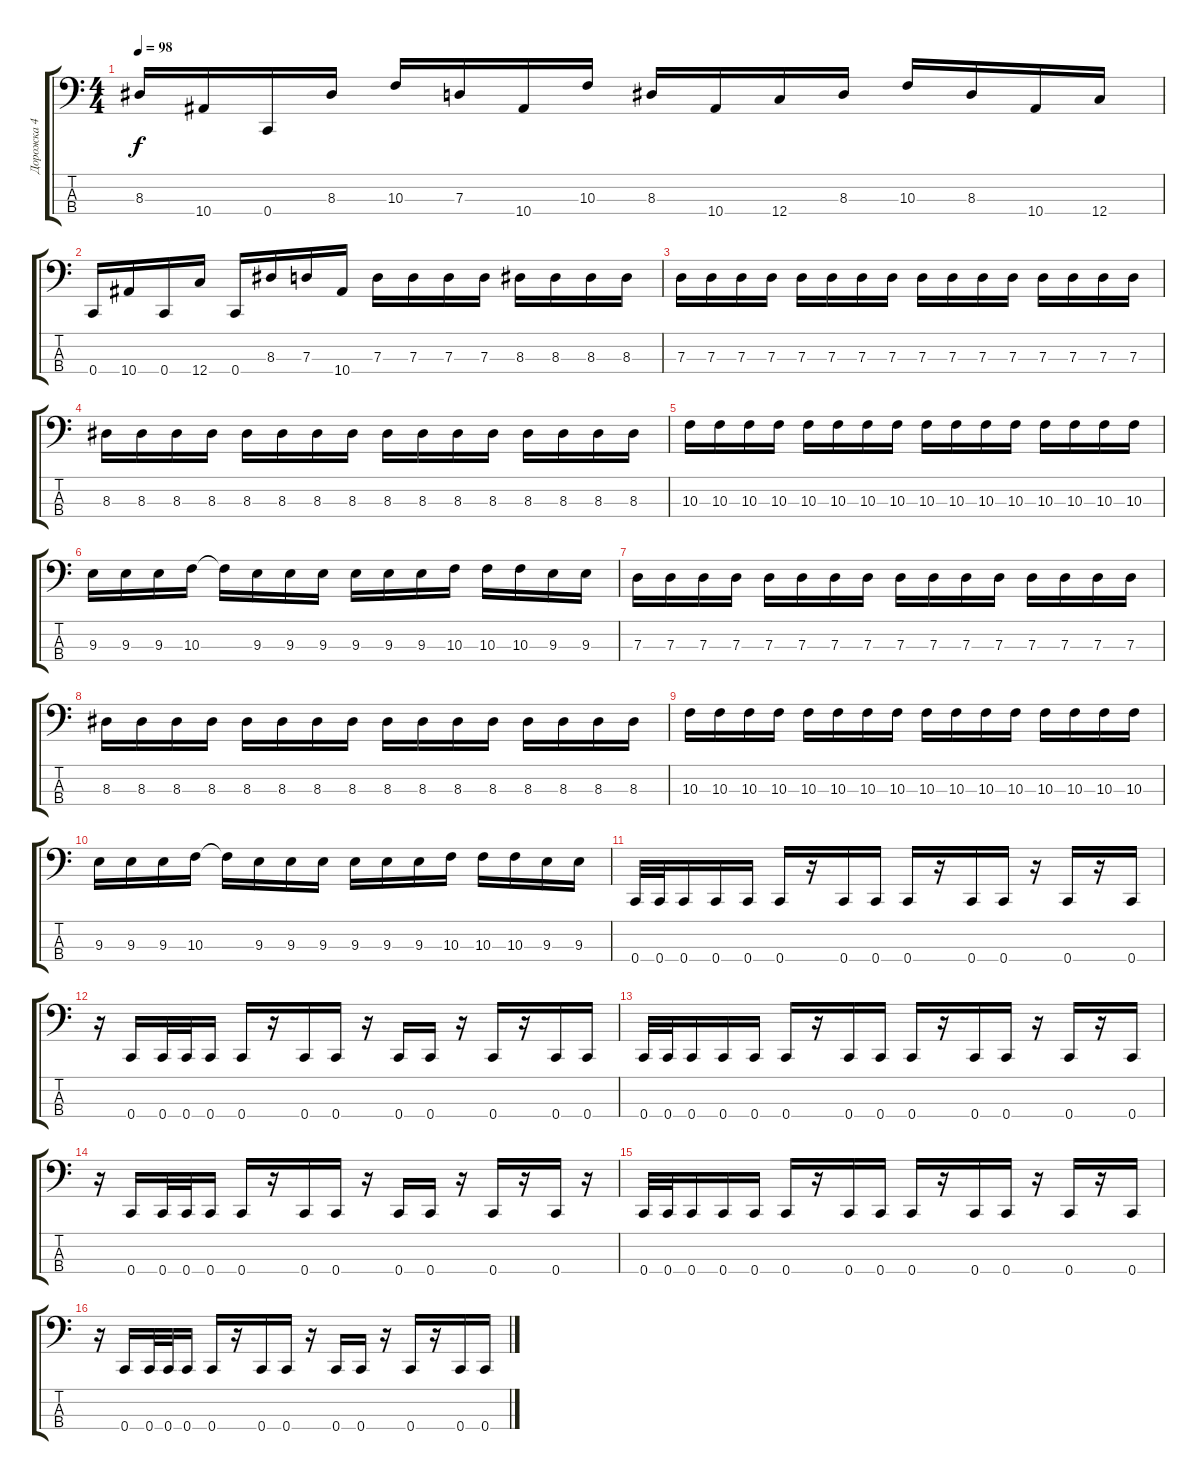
\track ("Дорожка 4" "Дорожка 4") {instrument electricbasspick}
\staff {score tabs}
\tuning (F2 C2 G1 C1) {hide}
\ts (4 4)
\tempo 98
\clef f4
\ks c
8.3.16{dy f} 10.4.16 0.4.16 8.3.16 10.3.16 7.3.16 10.4.16 10.3.16 8.3.16 10.4.16 12.4.16 8.3.16 10.3.16 8.3.16 10.4.16 12.4.16 |
0.4.16 10.4.16 0.4.16 12.4.16 0.4.16 8.3.16 7.3.16 10.4.16 7.3.16 7.3.16 7.3.16 7.3.16 8.3.16 8.3.16 8.3.16 8.3.16 |
7.3.16 7.3.16 7.3.16 7.3.16 7.3.16 7.3.16 7.3.16 7.3.16 7.3.16 7.3.16 7.3.16 7.3.16 7.3.16 7.3.16 7.3.16 7.3.16 |
8.3.16 8.3.16 8.3.16 8.3.16 8.3.16 8.3.16 8.3.16 8.3.16 8.3.16 8.3.16 8.3.16 8.3.16 8.3.16 8.3.16 8.3.16 8.3.16 |
10.3.16 10.3.16 10.3.16 10.3.16 10.3.16 10.3.16 10.3.16 10.3.16 10.3.16 10.3.16 10.3.16 10.3.16 10.3.16 10.3.16 10.3.16 10.3.16 |
9.3.16 9.3.16 9.3.16 10.3.16 10.3{t}.16 9.3.16 9.3.16 9.3.16 9.3.16 9.3.16 9.3.16 10.3.16 10.3.16 10.3.16 9.3.16 9.3.16 |
7.3.16 7.3.16 7.3.16 7.3.16 7.3.16 7.3.16 7.3.16 7.3.16 7.3.16 7.3.16 7.3.16 7.3.16 7.3.16 7.3.16 7.3.16 7.3.16 |
8.3.16 8.3.16 8.3.16 8.3.16 8.3.16 8.3.16 8.3.16 8.3.16 8.3.16 8.3.16 8.3.16 8.3.16 8.3.16 8.3.16 8.3.16 8.3.16 |
10.3.16 10.3.16 10.3.16 10.3.16 10.3.16 10.3.16 10.3.16 10.3.16 10.3.16 10.3.16 10.3.16 10.3.16 10.3.16 10.3.16 10.3.16 10.3.16 |
9.3.16 9.3.16 9.3.16 10.3.16 10.3{t}.16 9.3.16 9.3.16 9.3.16 9.3.16 9.3.16 9.3.16 10.3.16 10.3.16 10.3.16 9.3.16 9.3.16 |
0.4.32 0.4.32 0.4.16 0.4.16 0.4.16 0.4.16 r.16 0.4.16 0.4.16 0.4.16 r.16 0.4.16 0.4.16 r.16 0.4.16 r.16 0.4.16 |
r.16 0.4.16 0.4.32 0.4.32 0.4.16 0.4.16 r.16 0.4.16 0.4.16 r.16 0.4.16 0.4.16 r.16 0.4.16 r.16 0.4.16 0.4.16 |
0.4.32 0.4.32 0.4.16 0.4.16 0.4.16 0.4.16 r.16 0.4.16 0.4.16 0.4.16 r.16 0.4.16 0.4.16 r.16 0.4.16 r.16 0.4.16 |
r.16 0.4.16 0.4.32 0.4.32 0.4.16 0.4.16 r.16 0.4.16 0.4.16 r.16 0.4.16 0.4.16 r.16 0.4.16 r.16 0.4.16 r.16 |
0.4.32 0.4.32 0.4.16 0.4.16 0.4.16 0.4.16 r.16 0.4.16 0.4.16 0.4.16 r.16 0.4.16 0.4.16 r.16 0.4.16 r.16 0.4.16 |
r.16 0.4.16 0.4.32 0.4.32 0.4.16 0.4.16 r.16 0.4.16 0.4.16 r.16 0.4.16 0.4.16 r.16 0.4.16 r.16 0.4.16 0.4.16
